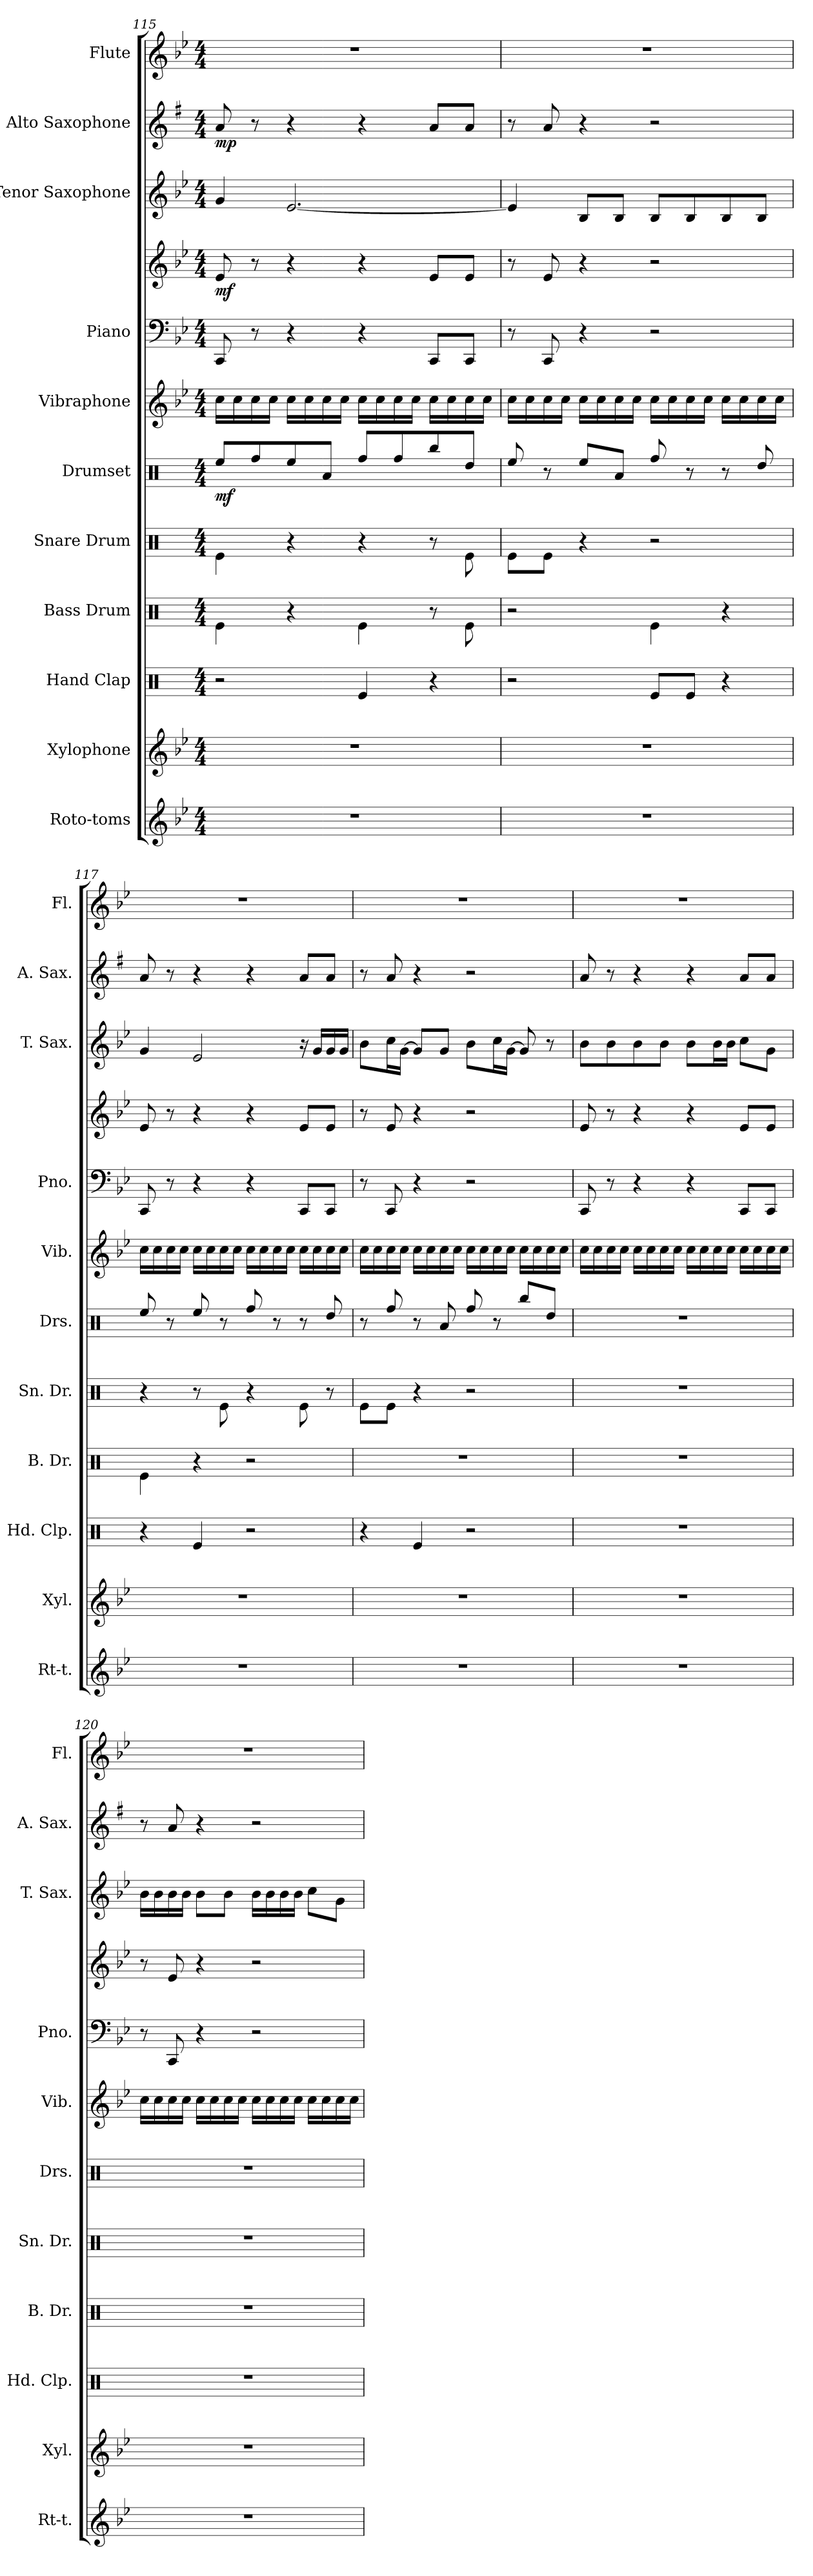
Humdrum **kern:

**kern	**kern	**kern	**kern	**kern	**kern	**dynam	**kern	**kern	**kern	**dynam	**kern	**kern	**dynam	**kern
*part11	*part10	*part9	*part8	*part7	*part6	*part6	*part5	*part4	*part4	*part4	*part3	*part2	*part2	*part1
*staff12	*staff11	*staff10	*staff9	*staff8	*staff7	*staff7	*staff6	*staff5	*staff4	*staff4/5	*staff3	*staff2	*staff2	*staff1
*I"Roto-toms	*I"Xylophone	*I"Hand Clap	*I"Bass Drum	*I"Snare Drum	*I"Drumset	*	*I"Vibraphone	*I"Piano	*	*	*I"Tenor Saxophone	*I"Alto Saxophone	*	*I"Flute
*I'Rt-t.	*I'Xyl.	*I'Hd. Clp.	*I'B. Dr.	*I'Sn. Dr.	*I'Drs.	*	*I'Vib.	*I'Pno.	*	*	*I'T. Sax.	*I'A. Sax.	*	*I'Fl.
!!LO:PB:g=z
*clefG2	*clefG2	*clefX	*clefX	*clefX	*clefX	*	*clefG2	*clefF4	*clefG2	*	*clefG2	*clefG2	*	*clefG2
*	*ITrd-7c-12	*	*	*	*	*	*	*	*	*	*ITrd8c14	*ITrd5c9	*	*
*k[b-e-]	*k[b-e-]	*k[]	*k[]	*k[]	*k[]	*	*k[b-e-]	*k[b-e-]	*k[b-e-]	*	*k[b-e-]	*k[b-e-]	*	*k[b-e-]
*M4/4	*M4/4	*M4/4	*M4/4	*M4/4	*M4/4	*	*M4/4	*M4/4	*M4/4	*	*M4/4	*M4/4	*	*M4/4
=115	=115	=115	=115	=115	=115	=115	=115	=115	=115	=115	=115	=115	=115	=115
!	!	!	!	!	!	!LO:DY:b	!	!	!	!LO:DY:b	!	!	!LO:DY:b	!
1r	1r	2r	4Re\	4Re\	8Ree/L	mf	16cc\LL	8CC/	8e-/	mf	4G/	8c/	mp	1r
.	.	.	.	.	.	.	16cc\	.	.	.	.	.	.	.
.	.	.	.	.	8Rff/	.	16cc\	8r	8r	.	.	8r	.	.
.	.	.	.	.	.	.	16cc\JJ	.	.	.	.	.	.	.
.	.	.	4r	4r	8Ree/	.	16cc\LL	4r	4r	.	[2.E-/	4r	.	.
.	.	.	.	.	.	.	16cc\	.	.	.	.	.	.	.
.	.	.	.	.	8Ra/J	.	16cc\	.	.	.	.	.	.	.
.	.	.	.	.	.	.	16cc\JJ	.	.	.	.	.	.	.
.	.	4Re/	4Re\	4r	8Rff/L	.	16cc\LL	4r	4r	.	.	4r	.	.
.	.	.	.	.	.	.	16cc\	.	.	.	.	.	.	.
.	.	.	.	.	8Rff/	.	16cc\	.	.	.	.	.	.	.
.	.	.	.	.	.	.	16cc\JJ	.	.	.	.	.	.	.
.	.	4r	8r	8r	8Rbb/	.	16cc\LL	8CC/L	8e-/L	.	.	8c/L	.	.
.	.	.	.	.	.	.	16cc\	.	.	.	.	.	.	.
.	.	.	8Re\	8Re\	8Rdd/J	.	16cc\	8CC/J	8e-/J	.	.	8c/J	.	.
.	.	.	.	.	.	.	16cc\JJ	.	.	.	.	.	.	.
=116	=116	=116	=116	=116	=116	=116	=116	=116	=116	=116	=116	=116	=116	=116
1r	1r	2r	2r	8Re\L	8Ree/	.	16cc\LL	8r	8r	.	4E-/]	8r	.	1r
.	.	.	.	.	.	.	16cc\	.	.	.	.	.	.	.
.	.	.	.	8Re\J	8r	.	16cc\	8CC/	8e-/	.	.	8c/	.	.
.	.	.	.	.	.	.	16cc\JJ	.	.	.	.	.	.	.
.	.	.	.	4r	8Ree/L	.	16cc\LL	4r	4r	.	8BB-/L	4r	.	.
.	.	.	.	.	.	.	16cc\	.	.	.	.	.	.	.
.	.	.	.	.	8Ra/J	.	16cc\	.	.	.	8BB-/J	.	.	.
.	.	.	.	.	.	.	16cc\JJ	.	.	.	.	.	.	.
.	.	8Re/L	4Re\	2r	8Rff/	.	16cc\LL	2r	2r	.	8BB-/L	2r	.	.
.	.	.	.	.	.	.	16cc\	.	.	.	.	.	.	.
.	.	8Re/J	.	.	8r	.	16cc\	.	.	.	8BB-/	.	.	.
.	.	.	.	.	.	.	16cc\JJ	.	.	.	.	.	.	.
.	.	4r	4r	.	8r	.	16cc\LL	.	.	.	8BB-/	.	.	.
.	.	.	.	.	.	.	16cc\	.	.	.	.	.	.	.
.	.	.	.	.	8Rdd/	.	16cc\	.	.	.	8BB-/J	.	.	.
.	.	.	.	.	.	.	16cc\JJ	.	.	.	.	.	.	.
!!LO:PB:g=z
=117	=117	=117	=117	=117	=117	=117	=117	=117	=117	=117	=117	=117	=117	=117
1r	1r	4r	4Re\	4r	8Ree/	.	16cc\LL	8CC/	8e-/	.	4G/	8c/	.	1r
.	.	.	.	.	.	.	16cc\	.	.	.	.	.	.	.
.	.	.	.	.	8r	.	16cc\	8r	8r	.	.	8r	.	.
.	.	.	.	.	.	.	16cc\JJ	.	.	.	.	.	.	.
.	.	4Re/	4r	8r	8Ree/	.	16cc\LL	4r	4r	.	2E-/	4r	.	.
.	.	.	.	.	.	.	16cc\	.	.	.	.	.	.	.
.	.	.	.	8Re\	8r	.	16cc\	.	.	.	.	.	.	.
.	.	.	.	.	.	.	16cc\JJ	.	.	.	.	.	.	.
.	.	2r	2r	4r	8Rff/	.	16cc\LL	4r	4r	.	.	4r	.	.
.	.	.	.	.	.	.	16cc\	.	.	.	.	.	.	.
.	.	.	.	.	8r	.	16cc\	.	.	.	.	.	.	.
.	.	.	.	.	.	.	16cc\JJ	.	.	.	.	.	.	.
.	.	.	.	8Re\	8r	.	16cc\LL	8CC/L	8e-/L	.	16r	8c/L	.	.
.	.	.	.	.	.	.	16cc\	.	.	.	16G/LL	.	.	.
.	.	.	.	8r	8Rdd/	.	16cc\	8CC/J	8e-/J	.	16G/	8c/J	.	.
.	.	.	.	.	.	.	16cc\JJ	.	.	.	16G/JJ	.	.	.
=118	=118	=118	=118	=118	=118	=118	=118	=118	=118	=118	=118	=118	=118	=118
1r	1r	4r	1r	8Re\L	8r	.	16cc\LL	8r	8r	.	8B-\L	8r	.	1r
.	.	.	.	.	.	.	16cc\	.	.	.	.	.	.	.
.	.	.	.	8Re\J	8Rff/	.	16cc\	8CC/	8e-/	.	16c\L	8c/	.	.
.	.	.	.	.	.	.	16cc\JJ	.	.	.	[16G\JJ	.	.	.
.	.	4Re/	.	4r	8r	.	16cc\LL	4r	4r	.	8G/L]	4r	.	.
.	.	.	.	.	.	.	16cc\	.	.	.	.	.	.	.
.	.	.	.	.	8Ra/	.	16cc\	.	.	.	8G/J	.	.	.
.	.	.	.	.	.	.	16cc\JJ	.	.	.	.	.	.	.
.	.	2r	.	2r	8Rff/	.	16cc\LL	2r	2r	.	8B-\L	2r	.	.
.	.	.	.	.	.	.	16cc\	.	.	.	.	.	.	.
.	.	.	.	.	8r	.	16cc\	.	.	.	16c\L	.	.	.
.	.	.	.	.	.	.	16cc\JJ	.	.	.	[16G\JJ	.	.	.
.	.	.	.	.	8Rbb/L	.	16cc\LL	.	.	.	8G/]	.	.	.
.	.	.	.	.	.	.	16cc\	.	.	.	.	.	.	.
.	.	.	.	.	8Rdd/J	.	16cc\	.	.	.	8r	.	.	.
.	.	.	.	.	.	.	16cc\JJ	.	.	.	.	.	.	.
!!LO:PB:g=z
=119	=119	=119	=119	=119	=119	=119	=119	=119	=119	=119	=119	=119	=119	=119
1r	1r	1r	1r	1r	1r	.	16cc\LL	8CC/	8e-/	.	8B-\L	8c/	.	1r
.	.	.	.	.	.	.	16cc\	.	.	.	.	.	.	.
.	.	.	.	.	.	.	16cc\	8r	8r	.	8B-\	8r	.	.
.	.	.	.	.	.	.	16cc\JJ	.	.	.	.	.	.	.
.	.	.	.	.	.	.	16cc\LL	4r	4r	.	8B-\	4r	.	.
.	.	.	.	.	.	.	16cc\	.	.	.	.	.	.	.
.	.	.	.	.	.	.	16cc\	.	.	.	8B-\J	.	.	.
.	.	.	.	.	.	.	16cc\JJ	.	.	.	.	.	.	.
.	.	.	.	.	.	.	16cc\LL	4r	4r	.	8B-\L	4r	.	.
.	.	.	.	.	.	.	16cc\	.	.	.	.	.	.	.
.	.	.	.	.	.	.	16cc\	.	.	.	16B-\L	.	.	.
.	.	.	.	.	.	.	16cc\JJ	.	.	.	16B-\JJ	.	.	.
.	.	.	.	.	.	.	16cc\LL	8CC/L	8e-/L	.	8c\L	8c/L	.	.
.	.	.	.	.	.	.	16cc\	.	.	.	.	.	.	.
.	.	.	.	.	.	.	16cc\	8CC/J	8e-/J	.	8G\J	8c/J	.	.
.	.	.	.	.	.	.	16cc\JJ	.	.	.	.	.	.	.
=120	=120	=120	=120	=120	=120	=120	=120	=120	=120	=120	=120	=120	=120	=120
1r	1r	1r	1r	1r	1r	.	16cc\LL	8r	8r	.	16B-\LL	8r	.	1r
.	.	.	.	.	.	.	16cc\	.	.	.	16B-\	.	.	.
.	.	.	.	.	.	.	16cc\	8CC/	8e-/	.	16B-\	8c/	.	.
.	.	.	.	.	.	.	16cc\JJ	.	.	.	16B-\JJ	.	.	.
.	.	.	.	.	.	.	16cc\LL	4r	4r	.	8B-\L	4r	.	.
.	.	.	.	.	.	.	16cc\	.	.	.	.	.	.	.
.	.	.	.	.	.	.	16cc\	.	.	.	8B-\J	.	.	.
.	.	.	.	.	.	.	16cc\JJ	.	.	.	.	.	.	.
.	.	.	.	.	.	.	16cc\LL	2r	2r	.	16B-\LL	2r	.	.
.	.	.	.	.	.	.	16cc\	.	.	.	16B-\	.	.	.
.	.	.	.	.	.	.	16cc\	.	.	.	16B-\	.	.	.
.	.	.	.	.	.	.	16cc\JJ	.	.	.	16B-\JJ	.	.	.
.	.	.	.	.	.	.	16cc\LL	.	.	.	8c\L	.	.	.
.	.	.	.	.	.	.	16cc\	.	.	.	.	.	.	.
.	.	.	.	.	.	.	16cc\	.	.	.	8G\J	.	.	.
.	.	.	.	.	.	.	16cc\JJ	.	.	.	.	.	.	.
=	=	=	=	=	=	=	=	=	=	=	=	=	=	=
*-	*-	*-	*-	*-	*-	*-	*-	*-	*-	*-	*-	*-	*-	*-
